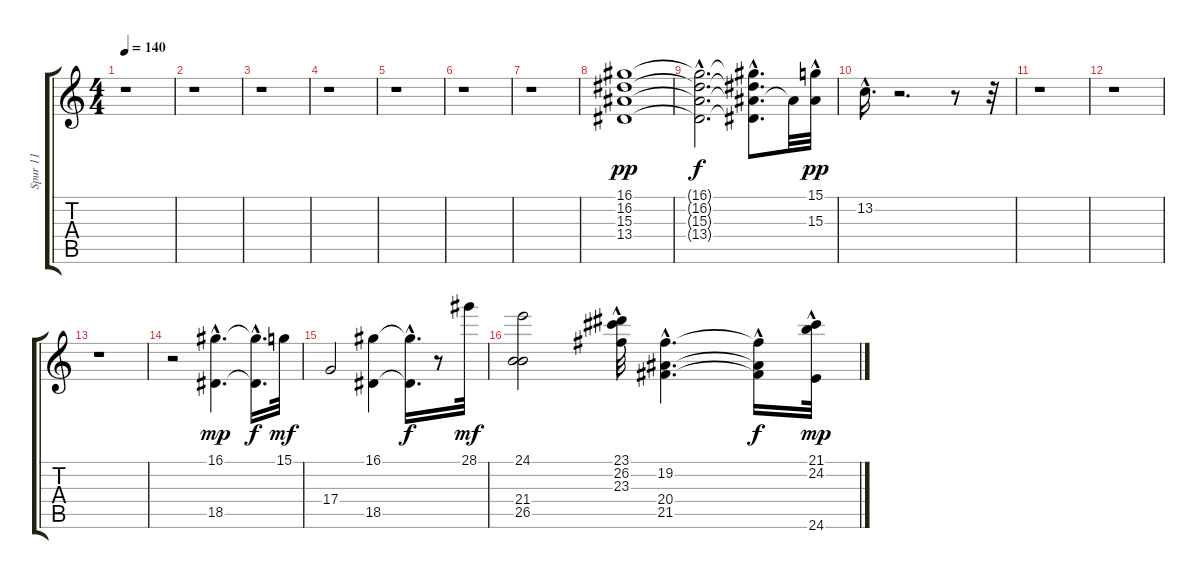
\track ("Spur 11" "Spur 11") {instrument stringensemble1}
\staff {score tabs}
\tuning (E4 B3 G3 D3 A2 E2) {hide}
\ts (4 4)
\tempo 140
\clef g2
\ks c
r.1{dy p} |
r.1 |
r.1 |
r.1 |
r.1 |
r.1 |
r.1 |
(16.1 16.2 15.3 13.4).1{dy pp} |
(16.1{hac t} 16.2{hac t} 15.3{hac t} 13.4{hac t}).2{d dy f} (16.1{t} 16.2{t} 15.3{hac t} 13.4{hac t}).8{d} 15.3{t}.32 (15.1{hac} 15.3{hac}).32{dy pp} |
13.2{hac}.16{d} r.2{d} r.8 r.32 |
r.1 |
r.1 |
r.1 |
r.2 (16.1{hac} 18.5{hac}).4{d dy mp} (16.1{hac t} 18.5{hac t}).16{d dy f} 15.1.32{dy mf} |
17.4.2 (16.1 18.5).4 (16.1{hac t} 18.5{hac t}).16{d dy f} r.8 28.1.32{dy mf} |
(24.1 21.4 26.5).2 (23.1 26.2{hac} 23.3).32 (19.2{hac} 20.4{hac} 21.5{hac}).4{d} (19.2{hac t} 20.4{t} 21.5{hac t}).16{dy f} (21.1 24.2{hac} 24.6).32{dy mp}
